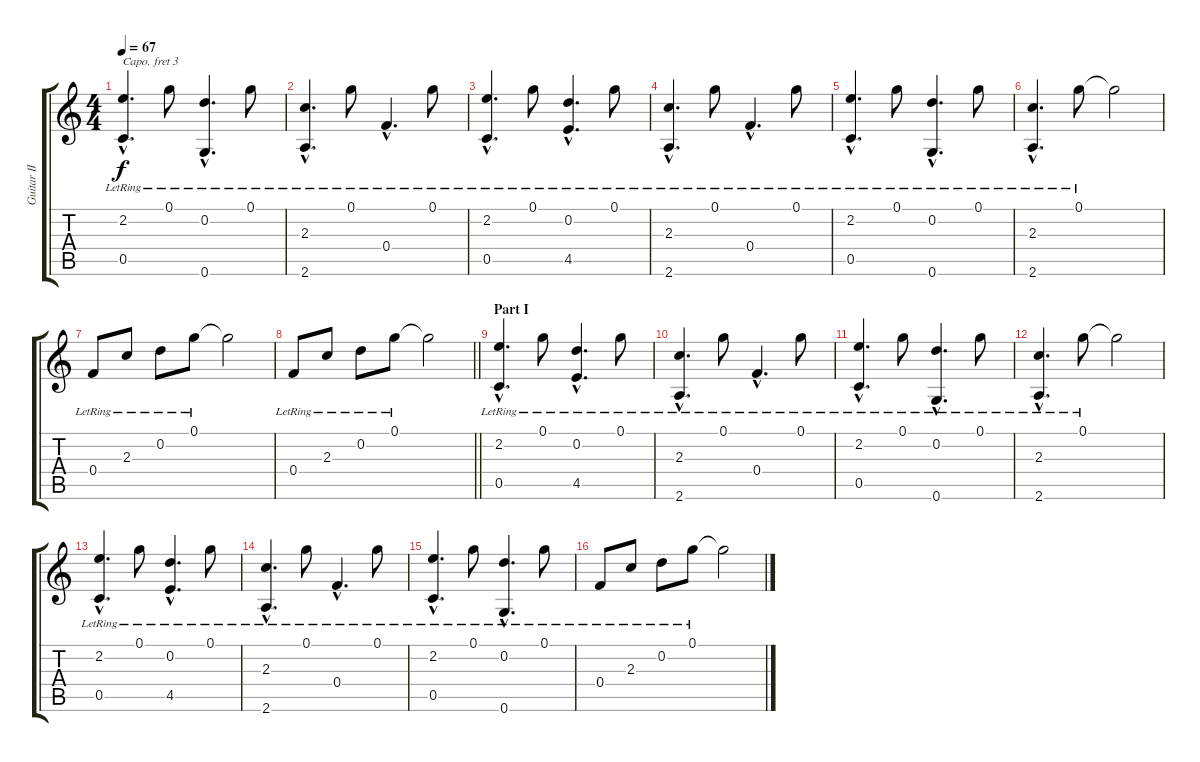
\track ("Guitar II (Inoran)" "Guitar II ") {instrument acousticguitarsteel}
\staff {score tabs}
\capo 3
\tuning (E4 B3 G3 D3 A2 E2) {hide}
\ts (4 4)
\tempo 67
\clef g2
\ks c
(2.2{hac lr} 0.5{hac lr}).4{d dy f} 0.1{lr}.8 (0.2{hac lr} 0.6{hac lr}).4{d} 0.1{lr}.8 |
(2.3{hac lr} 2.6{hac lr}).4{d} 0.1{lr}.8 0.4{hac lr}.4{d} 0.1{lr}.8 |
(2.2{hac lr} 0.5{hac lr}).4{d} 0.1{lr}.8 (0.2{hac lr} 4.5{hac lr}).4{d} 0.1{lr}.8 |
(2.3{hac lr} 2.6{hac lr}).4{d} 0.1{lr}.8 0.4{hac lr}.4{d} 0.1{lr}.8 |
(2.2{hac lr} 0.5{hac lr}).4{d} 0.1{lr}.8 (0.2{hac lr} 0.6{hac lr}).4{d} 0.1{lr}.8 |
(2.3{hac lr} 2.6{hac lr}).4{d} 0.1{lr}.8 0.1{t}.2 |
0.4{lr}.8 2.3{lr}.8 0.2{lr}.8 0.1{lr}.8 0.1{t}.2 |
\barLineRight lightlight
0.4{lr}.8 2.3{lr}.8 0.2{lr}.8 0.1{lr}.8 0.1{t}.2 |
\section ("" "Part I")
(2.2{hac lr} 0.5{hac lr}).4{d} 0.1{lr}.8 (0.2{hac lr} 4.5{hac lr}).4{d} 0.1{lr}.8 |
(2.3{hac lr} 2.6{hac lr}).4{d} 0.1{lr}.8 0.4{hac lr}.4{d} 0.1{lr}.8 |
(2.2{hac lr} 0.5{hac lr}).4{d} 0.1{lr}.8 (0.2{hac lr} 0.6{hac lr}).4{d} 0.1{lr}.8 |
(2.3{hac lr} 2.6{hac lr}).4{d} 0.1{lr}.8 0.1{t}.2 |
(2.2{hac lr} 0.5{hac lr}).4{d} 0.1{lr}.8 (0.2{hac lr} 4.5{hac lr}).4{d} 0.1{lr}.8 |
(2.3{hac lr} 2.6{hac lr}).4{d} 0.1{lr}.8 0.4{hac lr}.4{d} 0.1{lr}.8 |
(2.2{hac lr} 0.5{hac lr}).4{d} 0.1{lr}.8 (0.2{hac lr} 0.6{hac lr}).4{d} 0.1{lr}.8 |
0.4{lr}.8 2.3{lr}.8 0.2{lr}.8 0.1{lr}.8 0.1{t}.2
